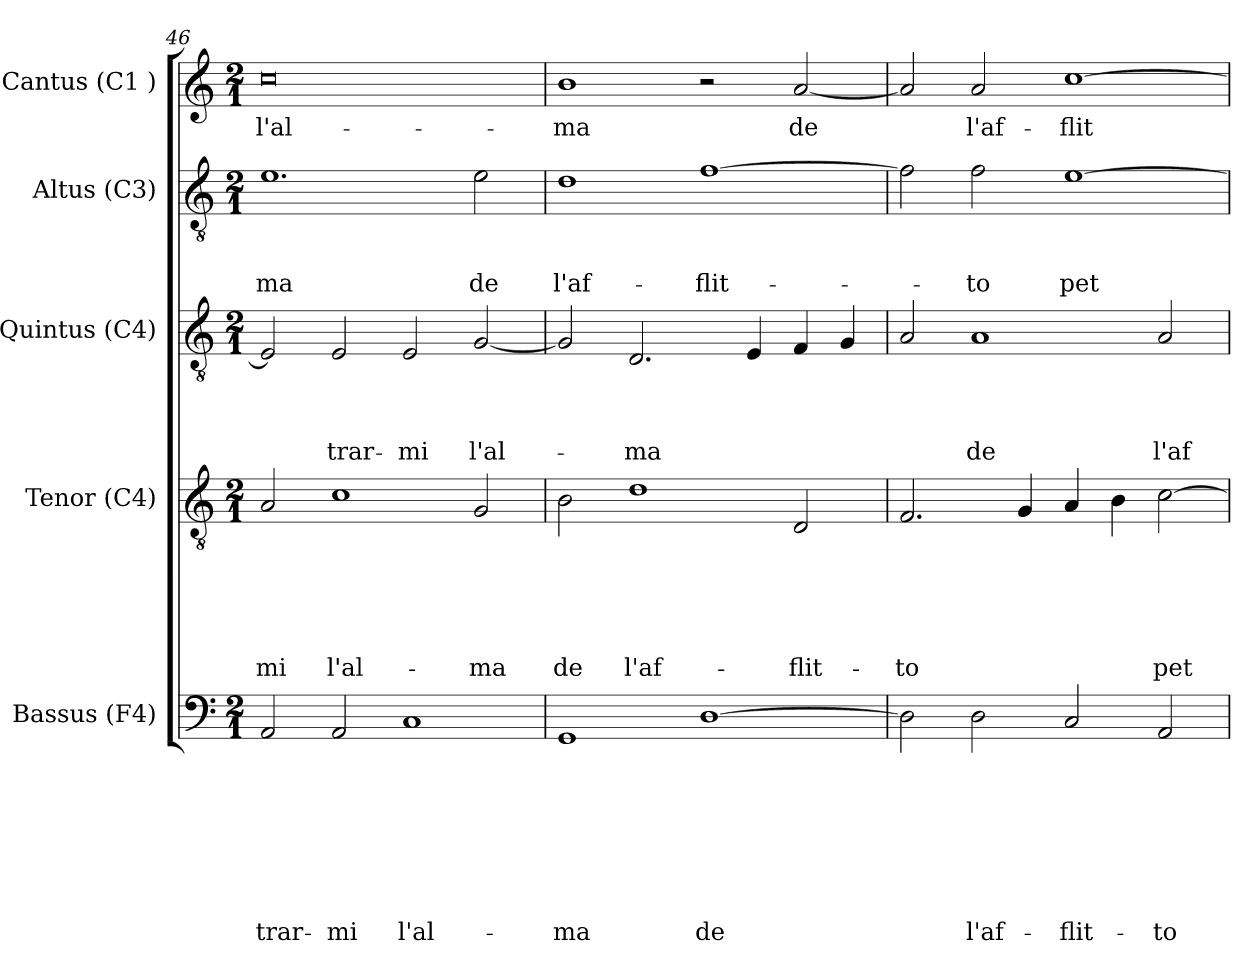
**kern	**text	**text	**text	**text	**text	**text	**text	**text	**kern	**text	**text	**text	**text	**text	**text	**kern	**text	**text	**text	**text	**kern	**text	**text	**text	**kern	**text
*part5	*part5	*part5	*part5	*part5	*part5	*part5	*part5	*part5	*part4	*part4	*part4	*part4	*part4	*part4	*part4	*part3	*part3	*part3	*part3	*part3	*part2	*part2	*part2	*part2	*part1	*part1
*staff5	*staff5	*staff5	*staff5	*staff5	*staff5	*staff5	*staff5	*staff5	*staff4	*staff4	*staff4	*staff4	*staff4	*staff4	*staff4	*staff3	*staff3	*staff3	*staff3	*staff3	*staff2	*staff2	*staff2	*staff2	*staff1	*staff1
*I"Bassus (F4)	*	*	*	*	*	*	*	*	*I"Tenor (C4)	*	*	*	*	*	*	*I"Quintus (C4)	*	*	*	*	*I"Altus (C3)	*	*	*	*I"Cantus (C1 )	*
*I'B.	*	*	*	*	*	*	*	*	*I'T.	*	*	*	*	*	*	*I'Q.	*	*	*	*	*I'A.	*	*	*	*I'C.	*
!!LO:LB:g=z
*clefF4	*	*	*	*	*	*	*	*	*clefGv2	*	*	*	*	*	*	*clefGv2	*	*	*	*	*clefGv2	*	*	*	*clefG2	*
*k[]	*	*	*	*	*	*	*	*	*k[]	*	*	*	*	*	*	*k[]	*	*	*	*	*k[]	*	*	*	*k[]	*
*C:	*	*	*	*	*	*	*	*	*C:	*	*	*	*	*	*	*C:	*	*	*	*	*C:	*	*	*	*C:	*
*M2/1	*	*	*	*	*	*	*	*	*M2/1	*	*	*	*	*	*	*M2/1	*	*	*	*	*M2/1	*	*	*	*M2/1	*
=46	=46	=46	=46	=46	=46	=46	=46	=46	=46	=46	=46	=46	=46	=46	=46	=46	=46	=46	=46	=46	=46	=46	=46	=46	=46	=46
!	!	!	!	!	!	!	!	!LO:LY:b	!	!	!	!	!	!	!LO:LY:b	!	!	!	!	!	!	!	!	!LO:LY:b	!	!LO:LY:b:rj
2AA/	.	.	.	.	.	.	.	trar-	2A/	.	.	.	.	.	-mi	2E/]	.	.	.	.	1.e	.	.	-ma	0cc	l'al-
!	!	!	!	!	!	!	!	!LO:LY:b	!	!	!	!	!	!	!LO:LY:b	!	!	!	!	!LO:LY:b	!	!	!	!	!	!
2AA/	.	.	.	.	.	.	.	-mi	1c	.	.	.	.	.	l'al-	2E/	.	.	.	trar-	.	.	.	.	.	.
!	!	!	!	!	!	!	!	!LO:LY:b	!	!	!	!	!	!	!	!	!	!	!	!LO:LY:b	!	!	!	!	!	!
1C	.	.	.	.	.	.	.	l'al-	.	.	.	.	.	.	.	2E/	.	.	.	-mi	.	.	.	.	.	.
!	!	!	!	!	!	!	!	!	!	!	!	!	!	!	!LO:LY:b	!	!	!	!	!LO:LY:b	!	!	!	!LO:LY:b	!	!
.	.	.	.	.	.	.	.	.	2G/	.	.	.	.	.	-ma	[<2G/	.	.	.	l'al-	2e\	.	.	de	.	.
=47	=47	=47	=47	=47	=47	=47	=47	=47	=47	=47	=47	=47	=47	=47	=47	=47	=47	=47	=47	=47	=47	=47	=47	=47	=47	=47
!	!	!	!	!	!	!	!	!LO:LY:b	!	!	!	!	!	!	!LO:LY:b	!	!	!	!	!	!	!	!	!LO:LY:b	!	!LO:LY:b
1GG	.	.	.	.	.	.	.	-ma	2B\	.	.	.	.	.	de	2G/]	.	.	.	.	1d	.	.	l'af-	1b	-ma
!	!	!	!	!	!	!	!	!	!	!	!	!	!	!	!LO:LY:b	!	!	!	!	!LO:LY:b	!	!	!	!	!	!
.	.	.	.	.	.	.	.	.	1d	.	.	.	.	.	l'af-	2.D/	.	.	.	-ma	.	.	.	.	.	.
!	!	!	!	!	!	!	!	!LO:LY:b	!	!	!	!	!	!	!	!	!	!	!	!	!	!	!	!LO:LY:b	!	!
[>1D	.	.	.	.	.	.	.	de	.	.	.	.	.	.	.	.	.	.	.	.	[>1f	.	.	-flit-	2r	.
.	.	.	.	.	.	.	.	.	.	.	.	.	.	.	.	4E/	.	.	.	.	.	.	.	.	.	.
!	!	!	!	!	!	!	!	!	!	!	!	!	!	!	!LO:LY:b	!	!	!	!	!	!	!	!	!	!	!LO:LY:b
.	.	.	.	.	.	.	.	.	2D/	.	.	.	.	.	-flit-	4F/	.	.	.	.	.	.	.	.	[<2a/	de
.	.	.	.	.	.	.	.	.	.	.	.	.	.	.	.	4G/	.	.	.	.	.	.	.	.	.	.
=48	=48	=48	=48	=48	=48	=48	=48	=48	=48	=48	=48	=48	=48	=48	=48	=48	=48	=48	=48	=48	=48	=48	=48	=48	=48	=48
!	!	!	!	!	!	!	!	!	!	!	!	!	!	!	!LO:LY:b	!	!	!	!	!	!	!	!	!	!	!
2D\]	.	.	.	.	.	.	.	.	2.F/	.	.	.	.	.	-to	2A/	.	.	.	.	2f\]	.	.	.	2a/]	.
!	!	!	!	!	!	!	!	!LO:LY:b	!	!	!	!	!	!	!	!	!	!	!	!LO:LY:b	!	!	!	!LO:LY:b	!	!LO:LY:b
2D\	.	.	.	.	.	.	.	l'af-	.	.	.	.	.	.	.	1A	.	.	.	de	2f\	.	.	-to	2a/	l'af-
.	.	.	.	.	.	.	.	.	4G/	.	.	.	.	.	.	.	.	.	.	.	.	.	.	.	.	.
!	!	!	!	!	!	!	!	!LO:LY:b	!	!	!	!	!	!	!	!	!	!	!	!	!	!	!	!LO:LY:b	!	!LO:LY:b
2C/	.	.	.	.	.	.	.	-flit-	4A/	.	.	.	.	.	.	.	.	.	.	.	[>1e	.	.	pet-	[>1cc	-flit-
.	.	.	.	.	.	.	.	.	4B\	.	.	.	.	.	.	.	.	.	.	.	.	.	.	.	.	.
!	!	!	!	!	!	!	!	!LO:LY:b	!	!	!	!	!	!	!LO:LY:b	!	!	!	!	!LO:LY:b	!	!	!	!	!	!
2AA/	.	.	.	.	.	.	.	-to	[>2c\	.	.	.	.	.	pet-	2A/	.	.	.	l'af-	.	.	.	.	.	.
=	=	=	=	=	=	=	=	=	=	=	=	=	=	=	=	=	=	=	=	=	=	=	=	=	=	=
*-	*-	*-	*-	*-	*-	*-	*-	*-	*-	*-	*-	*-	*-	*-	*-	*-	*-	*-	*-	*-	*-	*-	*-	*-	*-	*-
